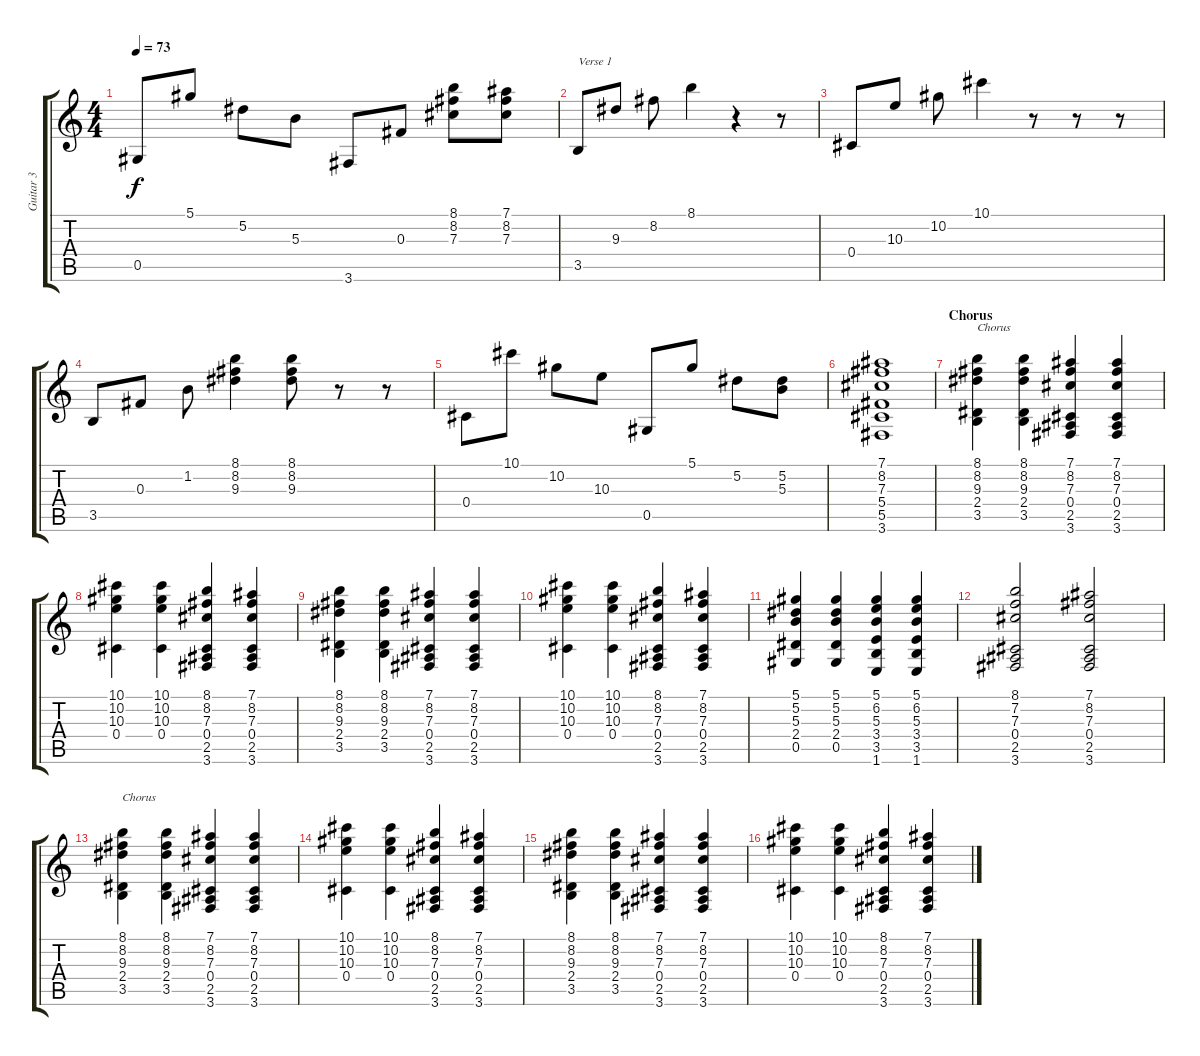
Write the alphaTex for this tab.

\track ("Guitar 3" "Guitar 3") {instrument acousticguitarsteel}
\staff {score tabs}
\tuning (Eb4 Bb3 Gb3 Db3 Ab2 Eb2) {hide}
\ts (4 4)
\tempo 73
\clef g2
\ks c
0.5.8{dy f} 5.1.8 5.2.8 5.3.8 3.6.8 0.3.8 (8.1 8.2 7.3).8 (7.1 8.2 7.3).8 |
3.5.8{txt "Verse 1"} 9.3.8 8.2.8 8.1.4 r.4 r.8 |
0.4.8 10.3.8 10.2.8 10.1.4 r.8 r.8 r.8 |
3.5.8 0.3.8 1.2.8 (8.1 8.2 9.3).4 (8.1 8.2 9.3).8 r.8 r.8 |
0.4.8 10.1.8 10.2.8 10.3.8 0.5.8 5.1.8 5.2.8 (5.2 5.3).8 |
(7.1 8.2 7.3 5.4 5.5 3.6).1 |
\section ("" "Chorus")
(8.1 8.2 9.3 2.4 3.5).4{txt "Chorus"} (8.1 8.2 9.3 2.4 3.5).4 (7.1 8.2 7.3 0.4 2.5 3.6).4 (7.1 8.2 7.3 0.4 2.5 3.6).4 |
(10.1 10.2 10.3 0.4).4 (10.1 10.2 10.3 0.4).4 (8.1 8.2 7.3 0.4 2.5 3.6).4 (7.1 8.2 7.3 0.4 2.5 3.6).4 |
(8.1 8.2 9.3 2.4 3.5).4 (8.1 8.2 9.3 2.4 3.5).4 (7.1 8.2 7.3 0.4 2.5 3.6).4 (7.1 8.2 7.3 0.4 2.5 3.6).4 |
(10.1 10.2 10.3 0.4).4 (10.1 10.2 10.3 0.4).4 (8.1 8.2 7.3 0.4 2.5 3.6).4 (7.1 8.2 7.3 0.4 2.5 3.6).4 |
(5.1 5.2 5.3 2.4 0.5).4 (5.1 5.2 5.3 2.4 0.5).4 (5.1 6.2 5.3 3.4 3.5 1.6).4 (5.1 6.2 5.3 3.4 3.5 1.6).4 |
(8.1 7.2 7.3 0.4 2.5 3.6).2 (7.1 8.2 7.3 0.4 2.5 3.6).2 |
(8.1 8.2 9.3 2.4 3.5).4{txt "Chorus"} (8.1 8.2 9.3 2.4 3.5).4 (7.1 8.2 7.3 0.4 2.5 3.6).4 (7.1 8.2 7.3 0.4 2.5 3.6).4 |
(10.1 10.2 10.3 0.4).4 (10.1 10.2 10.3 0.4).4 (8.1 8.2 7.3 0.4 2.5 3.6).4 (7.1 8.2 7.3 0.4 2.5 3.6).4 |
(8.1 8.2 9.3 2.4 3.5).4 (8.1 8.2 9.3 2.4 3.5).4 (7.1 8.2 7.3 0.4 2.5 3.6).4 (7.1 8.2 7.3 0.4 2.5 3.6).4 |
(10.1 10.2 10.3 0.4).4 (10.1 10.2 10.3 0.4).4 (8.1 8.2 7.3 0.4 2.5 3.6).4 (7.1 8.2 7.3 0.4 2.5 3.6).4
